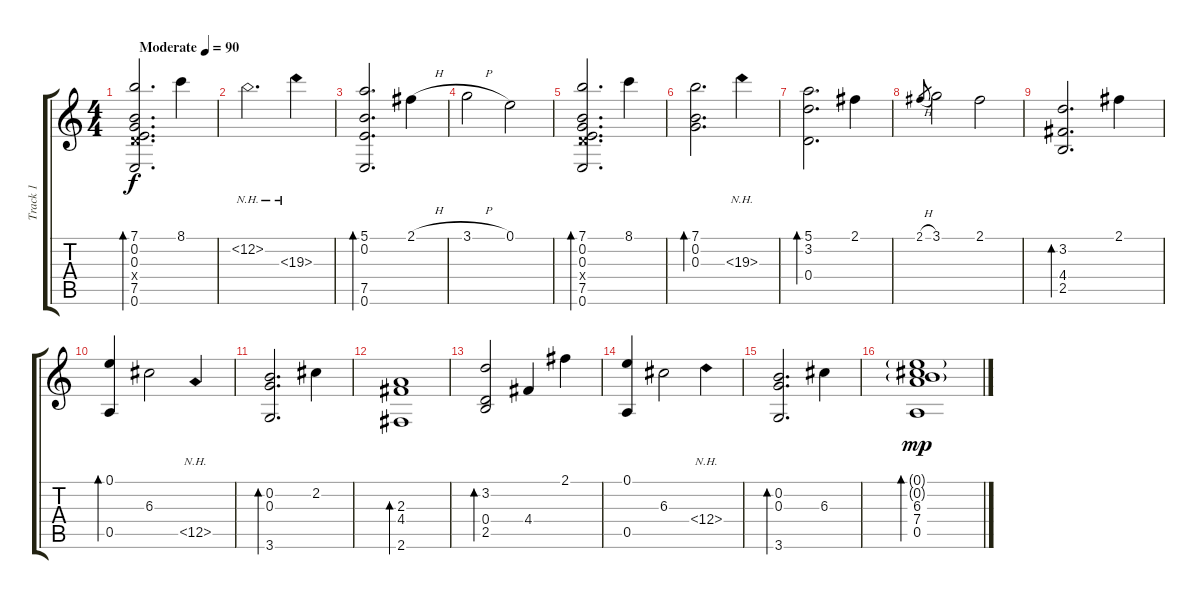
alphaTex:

\track ("Track 1" "Track 1") {instrument acousticguitarsteel}
\staff {score tabs}
\tuning (E4 B3 G3 D3 A2 E2) {hide}
\ts (4 4)
\tempo (90 "Moderate")
\clef g2
\ks c
(7.1 0.2 0.3 0.4{x} 7.5 0.6).2{d bd 60 dy f instrument acousticguitarsteel} 8.1.4 |
12.2{nh}.2{d} 19.3{nh}.4 |
(5.1 0.2 7.5 0.6).2{d bd 60} 2.1{h}.4 |
3.1{h}.2 0.1.2 |
(7.1 0.2 0.3 0.4{x} 7.5 0.6).2{d bd 60} 8.1.4 |
(7.1 0.2 0.3).2{d bd 60} 19.3{nh}.4 |
(5.1 3.2 0.4).2{d bd 60} 2.1.4 |
2.1{h}.8{gr} 3.1.2 2.1.2 |
(3.2 4.4 2.5).2{d bd 60} 2.1.4 |
(0.1 0.5).4{bd 60} 6.3.2 12.5{nh}.4 |
(0.2 0.3 3.6).2{d bd 60} 2.2.4 |
(2.3 4.4 2.6).1{bd 60} |
(3.2 0.4 2.5).2{bd 60} 4.4.4 2.1.4 |
(0.1 0.5).4 6.3.2 12.4{nh}.4 |
(0.2 0.3 3.6).2{d bd 60} 6.3.4 |
(0.1{g} 0.2{g} 6.3 7.4 0.5).1{bd 60 dy mp}
